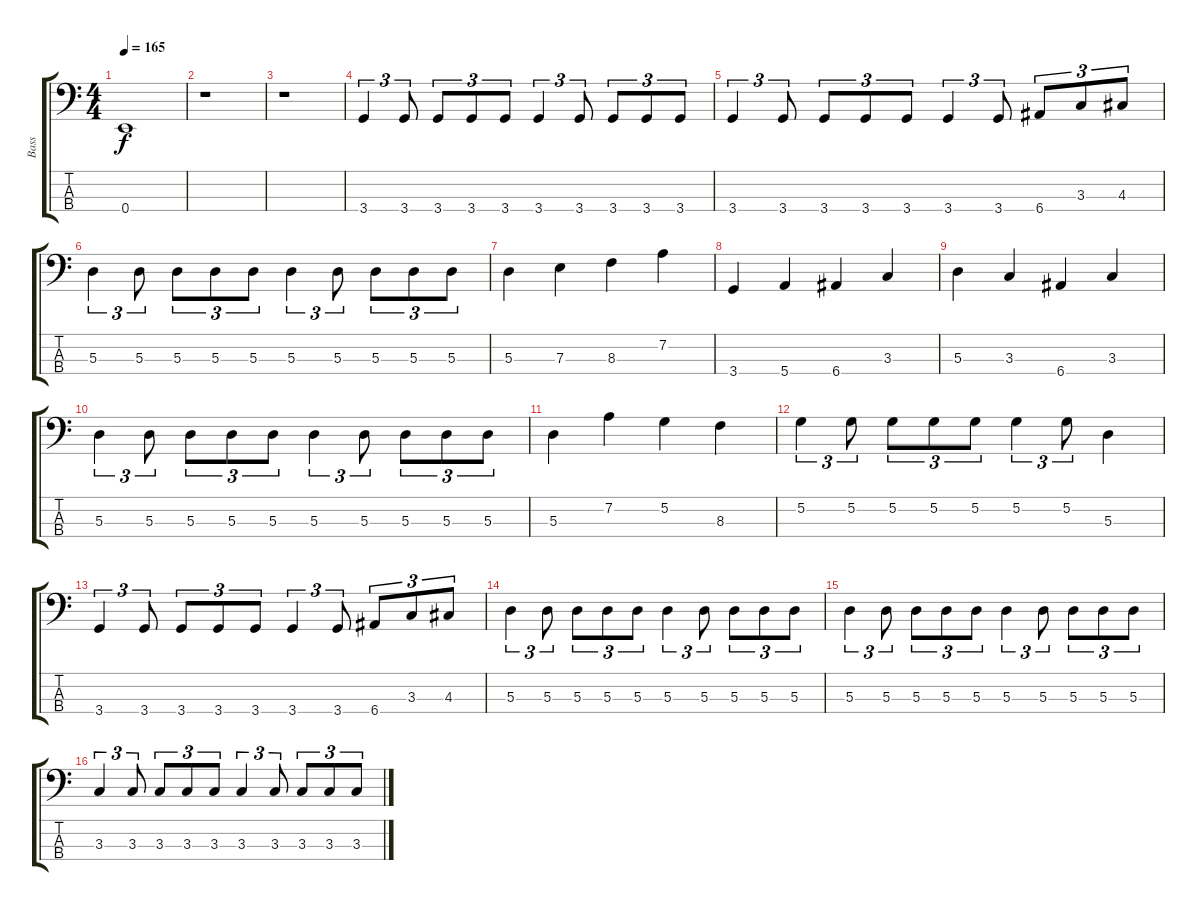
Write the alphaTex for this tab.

\track ("Bass" "Bass") {instrument electricbassfinger}
\staff {score tabs}
\tuning (G2 D2 A1 E1) {hide}
\ts (4 4)
\tempo 165
\clef f4
\ks c
0.4.1{dy f} |
r.1 |
r.1 |
3.4.4{tu (3 2)} 3.4.8{tu (3 2)} 3.4.8{tu (3 2)} 3.4.8{tu (3 2)} 3.4.8{tu (3 2)} 3.4.4{tu (3 2)} 3.4.8{tu (3 2)} 3.4.8{tu (3 2)} 3.4.8{tu (3 2)} 3.4.8{tu (3 2)} |
3.4.4{tu (3 2)} 3.4.8{tu (3 2)} 3.4.8{tu (3 2)} 3.4.8{tu (3 2)} 3.4.8{tu (3 2)} 3.4.4{tu (3 2)} 3.4.8{tu (3 2)} 6.4.8{tu (3 2)} 3.3.8{tu (3 2)} 4.3.8{tu (3 2)} |
5.3.4{tu (3 2)} 5.3.8{tu (3 2)} 5.3.8{tu (3 2)} 5.3.8{tu (3 2)} 5.3.8{tu (3 2)} 5.3.4{tu (3 2)} 5.3.8{tu (3 2)} 5.3.8{tu (3 2)} 5.3.8{tu (3 2)} 5.3.8{tu (3 2)} |
5.3.4 7.3.4 8.3.4 7.2.4 |
3.4.4 5.4.4 6.4.4 3.3.4 |
5.3.4 3.3.4 6.4.4 3.3.4 |
5.3.4{tu (3 2)} 5.3.8{tu (3 2)} 5.3.8{tu (3 2)} 5.3.8{tu (3 2)} 5.3.8{tu (3 2)} 5.3.4{tu (3 2)} 5.3.8{tu (3 2)} 5.3.8{tu (3 2)} 5.3.8{tu (3 2)} 5.3.8{tu (3 2)} |
5.3.4 7.2.4 5.2.4 8.3.4 |
5.2.4{tu (3 2)} 5.2.8{tu (3 2)} 5.2.8{tu (3 2)} 5.2.8{tu (3 2)} 5.2.8{tu (3 2)} 5.2.4{tu (3 2)} 5.2.8{tu (3 2)} 5.3.4 |
3.4.4{tu (3 2)} 3.4.8{tu (3 2)} 3.4.8{tu (3 2)} 3.4.8{tu (3 2)} 3.4.8{tu (3 2)} 3.4.4{tu (3 2)} 3.4.8{tu (3 2)} 6.4.8{tu (3 2)} 3.3.8{tu (3 2)} 4.3.8{tu (3 2)} |
5.3.4{tu (3 2)} 5.3.8{tu (3 2)} 5.3.8{tu (3 2)} 5.3.8{tu (3 2)} 5.3.8{tu (3 2)} 5.3.4{tu (3 2)} 5.3.8{tu (3 2)} 5.3.8{tu (3 2)} 5.3.8{tu (3 2)} 5.3.8{tu (3 2)} |
5.3.4{tu (3 2)} 5.3.8{tu (3 2)} 5.3.8{tu (3 2)} 5.3.8{tu (3 2)} 5.3.8{tu (3 2)} 5.3.4{tu (3 2)} 5.3.8{tu (3 2)} 5.3.8{tu (3 2)} 5.3.8{tu (3 2)} 5.3.8{tu (3 2)} |
3.3.4{tu (3 2)} 3.3.8{tu (3 2)} 3.3.8{tu (3 2)} 3.3.8{tu (3 2)} 3.3.8{tu (3 2)} 3.3.4{tu (3 2)} 3.3.8{tu (3 2)} 3.3.8{tu (3 2)} 3.3.8{tu (3 2)} 3.3.8{tu (3 2)}
